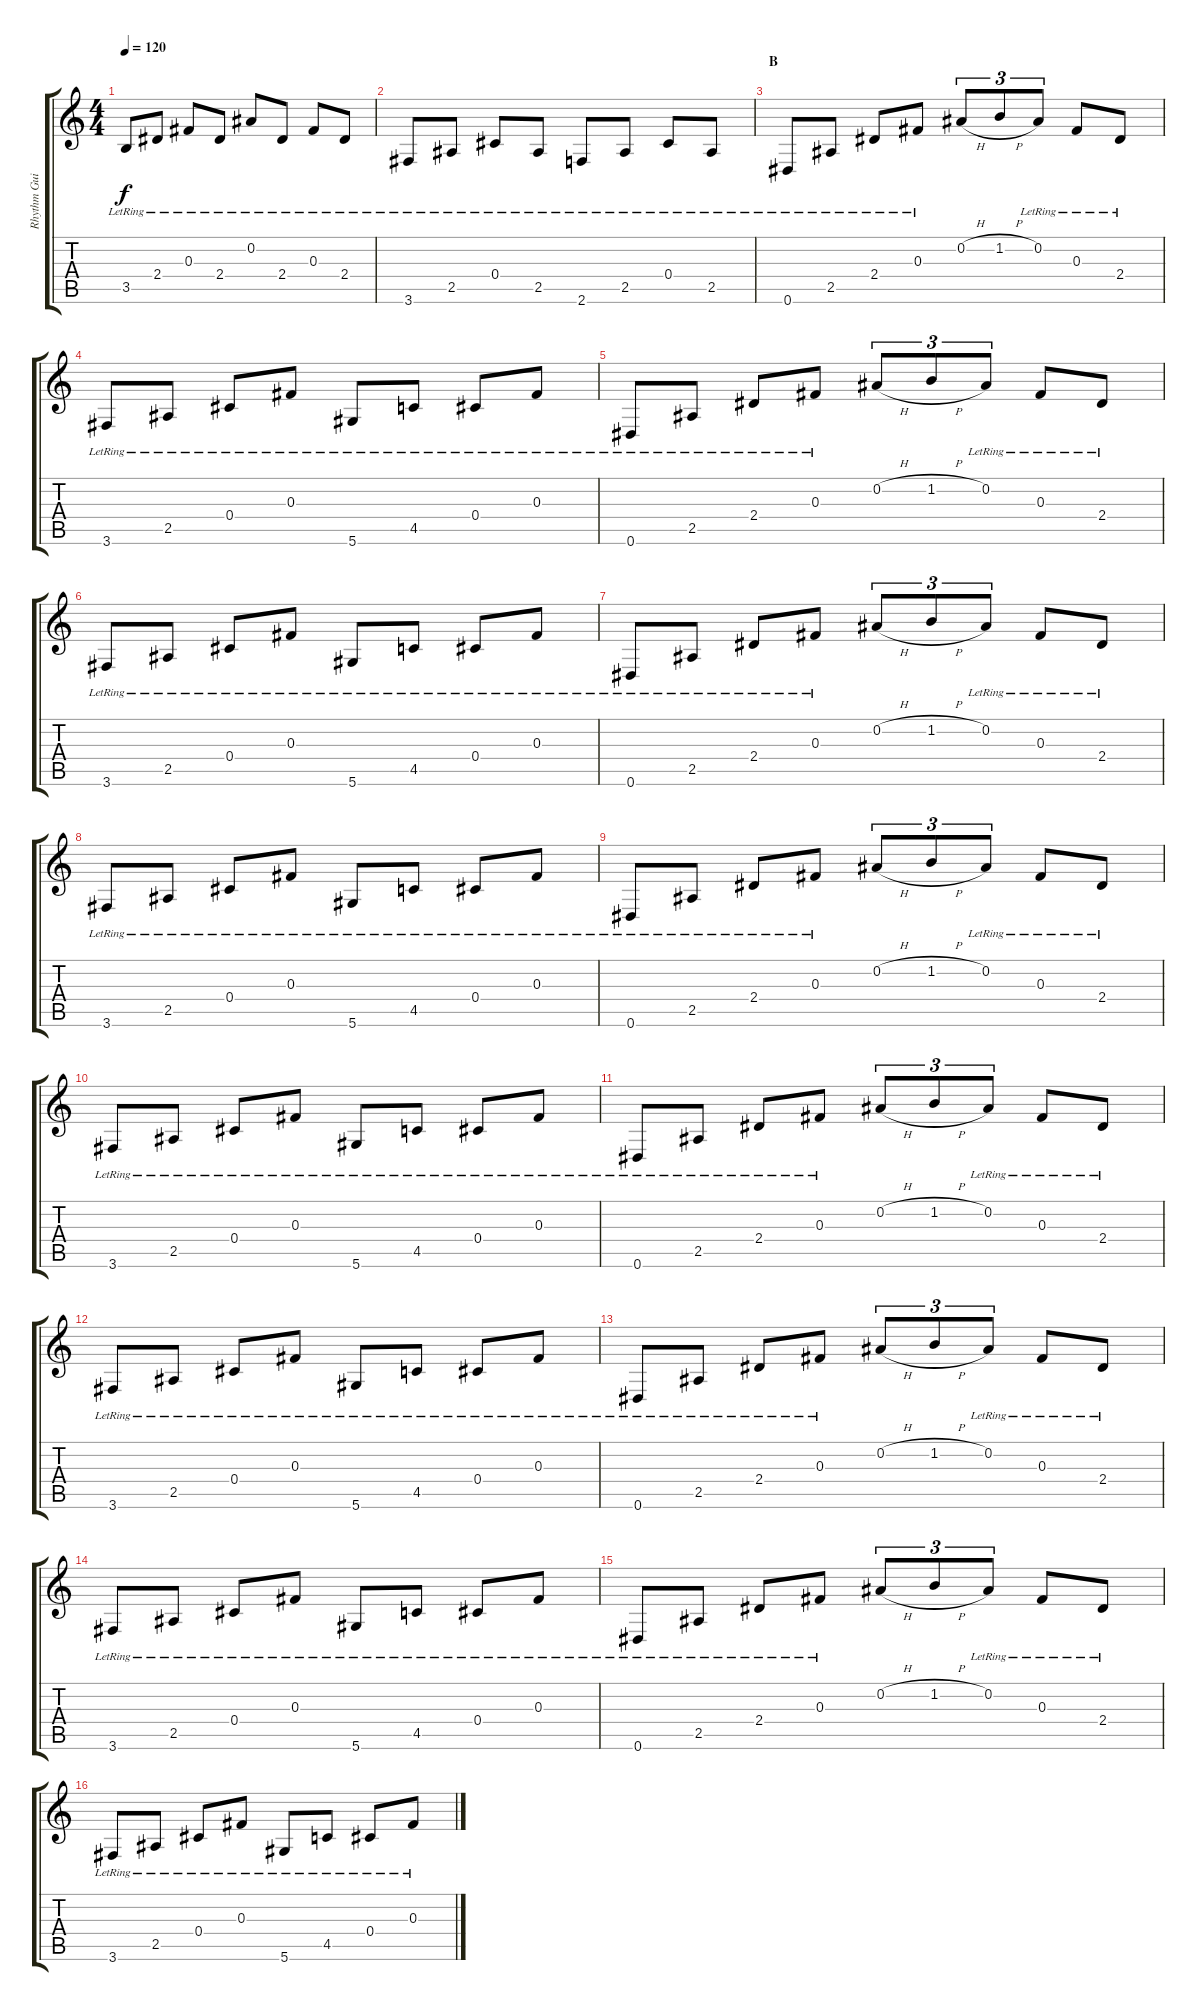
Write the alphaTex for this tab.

\track ("Rhythm Guitar" "Rhythm Gui") {instrument acousticguitarnylon}
\staff {score tabs}
\tuning (Eb4 Bb3 Gb3 Db3 Ab2 Eb2) {hide}
\ts (4 4)
\tempo 120
\clef g2
\ks c
3.5{lr}.8{dy f} 2.4{lr}.8 0.3{lr}.8 2.4{lr}.8 0.2{lr}.8 2.4{lr}.8 0.3{lr}.8 2.4{lr}.8 |
3.6{lr}.8 2.5{lr}.8 0.4{lr}.8 2.5{lr}.8 2.6{lr}.8 2.5{lr}.8 0.4{lr}.8 2.5{lr}.8 |
\section ("" "B")
0.6{lr}.8 2.5{lr}.8 2.4{lr}.8 0.3{lr}.8 0.2{h}.8{tu (3 2)} 1.2{h}.8{tu (3 2)} 0.2{lr}.8{tu (3 2)} 0.3{lr}.8 2.4{lr}.8 |
3.6{lr}.8 2.5{lr}.8 0.4{lr}.8 0.3{lr}.8 5.6{lr}.8 4.5{lr}.8 0.4{lr}.8 0.3{lr}.8 |
0.6{lr}.8 2.5{lr}.8 2.4{lr}.8 0.3{lr}.8 0.2{h}.8{tu (3 2)} 1.2{h}.8{tu (3 2)} 0.2{lr}.8{tu (3 2)} 0.3{lr}.8 2.4{lr}.8 |
3.6{lr}.8 2.5{lr}.8 0.4{lr}.8 0.3{lr}.8 5.6{lr}.8 4.5{lr}.8 0.4{lr}.8 0.3{lr}.8 |
0.6{lr}.8 2.5{lr}.8 2.4{lr}.8 0.3{lr}.8 0.2{h}.8{tu (3 2)} 1.2{h}.8{tu (3 2)} 0.2{lr}.8{tu (3 2)} 0.3{lr}.8 2.4{lr}.8 |
3.6{lr}.8 2.5{lr}.8 0.4{lr}.8 0.3{lr}.8 5.6{lr}.8 4.5{lr}.8 0.4{lr}.8 0.3{lr}.8 |
0.6{lr}.8 2.5{lr}.8 2.4{lr}.8 0.3{lr}.8 0.2{h}.8{tu (3 2)} 1.2{h}.8{tu (3 2)} 0.2{lr}.8{tu (3 2)} 0.3{lr}.8 2.4{lr}.8 |
3.6{lr}.8 2.5{lr}.8 0.4{lr}.8 0.3{lr}.8 5.6{lr}.8 4.5{lr}.8 0.4{lr}.8 0.3{lr}.8 |
0.6{lr}.8 2.5{lr}.8 2.4{lr}.8 0.3{lr}.8 0.2{h}.8{tu (3 2)} 1.2{h}.8{tu (3 2)} 0.2{lr}.8{tu (3 2)} 0.3{lr}.8 2.4{lr}.8 |
3.6{lr}.8 2.5{lr}.8 0.4{lr}.8 0.3{lr}.8 5.6{lr}.8 4.5{lr}.8 0.4{lr}.8 0.3{lr}.8 |
0.6{lr}.8 2.5{lr}.8 2.4{lr}.8 0.3{lr}.8 0.2{h}.8{tu (3 2)} 1.2{h}.8{tu (3 2)} 0.2{lr}.8{tu (3 2)} 0.3{lr}.8 2.4{lr}.8 |
3.6{lr}.8 2.5{lr}.8 0.4{lr}.8 0.3{lr}.8 5.6{lr}.8 4.5{lr}.8 0.4{lr}.8 0.3{lr}.8 |
0.6{lr}.8 2.5{lr}.8 2.4{lr}.8 0.3{lr}.8 0.2{h}.8{tu (3 2)} 1.2{h}.8{tu (3 2)} 0.2{lr}.8{tu (3 2)} 0.3{lr}.8 2.4{lr}.8 |
3.6{lr}.8 2.5{lr}.8 0.4{lr}.8 0.3{lr}.8 5.6{lr}.8 4.5{lr}.8 0.4{lr}.8 0.3{lr}.8
